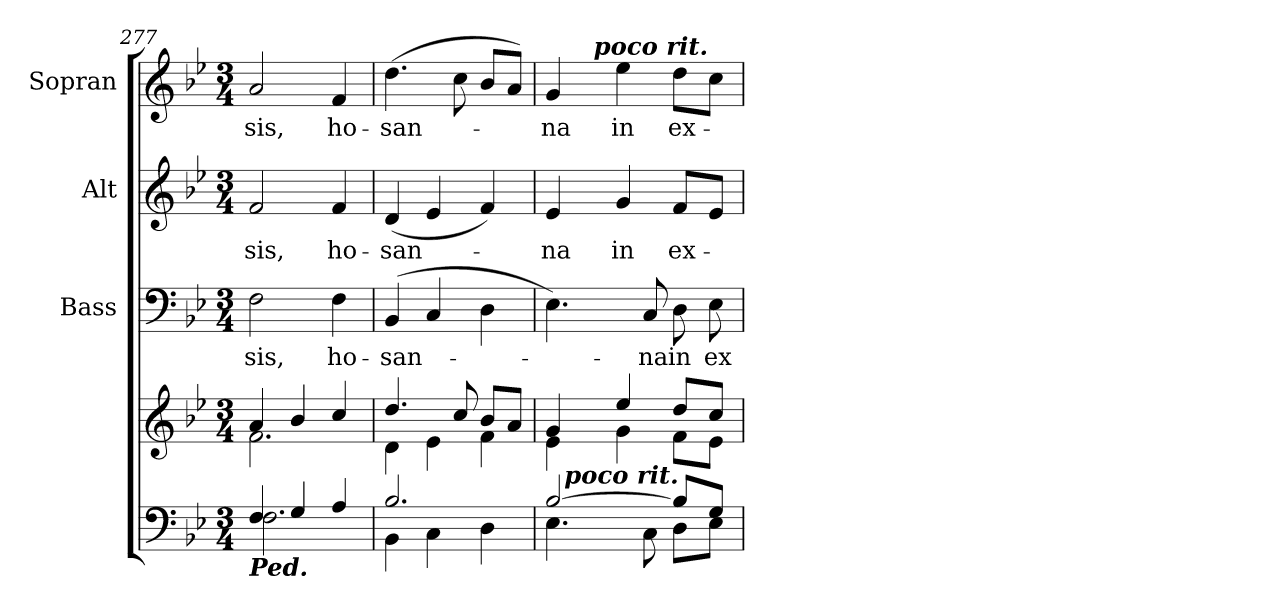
**kern	**kern	**kern	**text	**kern	**text	**kern	**text
*part4	*part4	*part3	*part3	*part2	*part2	*part1	*part1
*staff5	*staff4	*staff3	*staff3	*staff2	*staff2	*staff1	*staff1
*	*	*I"Bass	*	*I"Alt	*	*I"Sopran	*
*	*	*I'B.	*	*I'A.	*	*I'S.	*
*clefF4	*clefG2	*clefF4	*	*clefG2	*	*clefG2	*
*k[b-e-]	*k[b-e-]	*k[b-e-]	*	*k[b-e-]	*	*k[b-e-]	*
*B-:	*B-:	*B-:	*	*B-:	*	*B-:	*
*M3/4	*M3/4	*M3/4	*	*M3/4	*	*M3/4	*
=277	=277	=277	=277	=277	=277	=277	=277
*^	*^	*	*	*	*	*	*
!LO:TX:b:Bi:t=Ped.	!	!	!	!	!	!	!	!	!
!	!	!	!	!	!LO:LY:b	!	!LO:LY:b	!	!LO:LY:b
4F/	2.F\	4a/	2.f\	2F\	-sis,	2f/	-sis,	2a/	-sis,
4G/	.	4b-/	.	.	.	.	.	.	.
!	!	!	!	!	!LO:LY:b	!	!LO:LY:b	!	!LO:LY:b
4A/	.	4cc/	.	4F\	ho-	4f/	ho-	4f/	ho-
=278	=278	=278	=278	=278	=278	=278	=278	=278	=278
!	!	!	!	!	!LO:LY:b	!	!LO:LY:b	!	!LO:LY:b
2.B-/	4BB-\	4.dd/	4d\	(4BB-/	-san-	(<4d/	-san-	(>4.dd\	-san-
.	4C\	.	4e-\	4C/	.	4e-/	.	.	.
.	.	8cc/	.	.	.	.	.	8cc\	.
.	4D\	8b-/L	4f\	4D\	.	4f/)	.	8b-/L	.
.	.	8a/J	.	.	.	.	.	8a/J)	.
=279	=279	=279	=279	=279	=279	=279	=279	=279	=279
!	!	!	!	!	!	!	!LO:LY:b	!	!LO:LY:b
*	*	*	*^	*	*	*	*	*^	*
[>2B-/	4.E-\	4g/	4e-\	16ryy	4.E-\)	.	4e-/	-na	4g/	8ryy	-na
!	!	!	!	!LO:TX:b:Bi:t=poco rit.	!	!	!	!	!	!	!
.	.	.	.	2ryy	.	.	.	.	.	.	.
.	.	.	.	.	.	.	.	.	.	32ryy	.
!	!	!	!	!	!	!	!	!	!	!LO:TX:a:Bi:t=poco rit.	!
.	.	.	.	.	.	.	.	.	.	2ryy	.
!	!	!	!	!	!	!	!	!LO:LY:b	!	!	!LO:LY:b
.	.	4ee-/	4g\	.	.	.	4g/	in	4ee-\	.	in
!	!	!	!	!	!	!LO:LY:b	!	!	!	!	!
.	8C\	.	.	.	8C/	-na	.	.	.	.	.
!	!	!	!	!	!	!LO:LY:b	!	!LO:LY:b	!	!	!LO:LY:b
8B-/L]	8D\L	8dd/L	8f\L	.	8D\	in	8f/L	ex-	8dd\L	.	ex-
.	.	.	.	8.ryy	.	.	.	.	.	.	.
!	!	!	!	!	!	!LO:LY:b	!	!	!	!	!
8G/J	8E-\J	8cc/J	8e-\J	.	8E-\	ex-	8e-/J	.	8cc\J	.	.
.	.	.	.	.	.	.	.	.	.	16.ryy	.
*v	*v	*	*	*	*	*	*	*	*v	*v	*
*	*v	*v	*v	*	*	*	*	*	*
=	=	=	=	=	=	=	=
*-	*-	*-	*-	*-	*-	*-	*-
